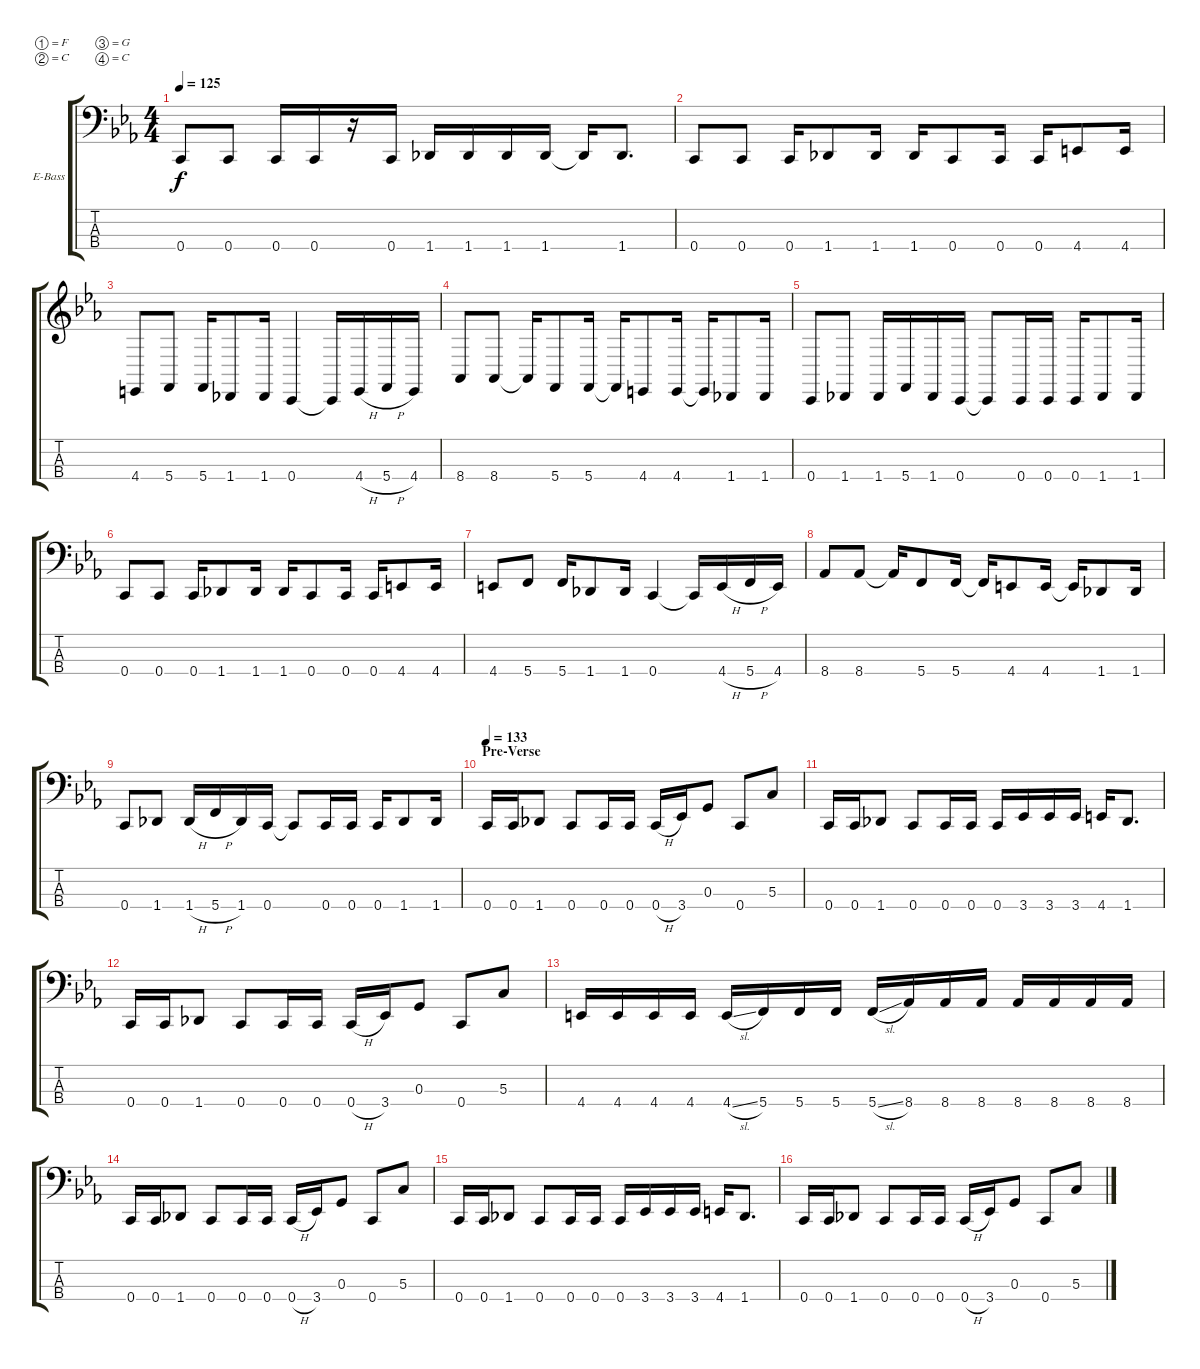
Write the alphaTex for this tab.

\bracketExtendMode groupsimilarinstruments
\firstSystemTrackNameOrientation horizontal
\otherSystemsTrackNameOrientation horizontal
\track ("Electric Bass" "E-Bass") {instrument electricbassfinger}
\staff {score tabs}
\tuning (F2 C2 G1 C1)
\ts (4 4)
\tempo 125
\clef f4
\ks cminor
0.4.8{dy f} 0.4.8 0.4.16 0.4.16 r.16 0.4.16 1.4.16 1.4.16 1.4.16 1.4.16 1.4{t}.16 1.4.8{d} |
0.4.8 0.4.8 0.4.16 1.4.8 1.4.16 1.4.16 0.4.8 0.4.16 0.4.16 4.4.8 4.4.16 |
\clef g2
4.4.8 5.4.8 5.4.16 1.4.8 1.4.16 0.4.4 0.4{t}.16 4.4{h}.16 5.4{h}.16 4.4.16 |
8.4.8 8.4.8 8.4{t}.16 5.4.8 5.4.16 5.4{t}.16 4.4.8 4.4.16 4.4{t}.16 1.4.8 1.4.16 |
0.4.8 1.4.8 1.4.16 5.4.16 1.4.16 0.4.16 0.4{t}.8 0.4.16 0.4.16 0.4.16 1.4.8 1.4.16 |
\clef f4
0.4.8 0.4.8 0.4.16 1.4.8 1.4.16 1.4.16 0.4.8 0.4.16 0.4.16 4.4.8 4.4.16 |
4.4.8 5.4.8 5.4.16 1.4.8 1.4.16 0.4.4 0.4{t}.16 4.4{h}.16 5.4{h}.16 4.4.16 |
8.4.8 8.4.8 8.4{t}.16 5.4.8 5.4.16 5.4{t}.16 4.4.8 4.4.16 4.4{t}.16 1.4.8 1.4.16 |
0.4.8 1.4.8 1.4{h}.16 5.4{h}.16 1.4.16 0.4.16 0.4{t}.8 0.4.16 0.4.16 0.4.16 1.4.8 1.4.16 |
\section ("" "Pre-Verse")
\tempo 133
0.4.16 0.4.16 1.4.8 0.4.8 0.4.16 0.4.16 0.4{h}.16 3.4.16 0.3.8 0.4.8 5.3.8 |
0.4.16 0.4.16 1.4.8 0.4.8 0.4.16 0.4.16 0.4.16 3.4.16 3.4.16 3.4.16 4.4.16 1.4.8{d} |
0.4.16 0.4.16 1.4.8 0.4.8 0.4.16 0.4.16 0.4{h}.16 3.4.16 0.3.8 0.4.8 5.3.8 |
4.4.16 4.4.16 4.4.16 4.4.16 4.4{sl}.16 5.4.16 5.4.16 5.4.16 5.4{sl}.16 8.4.16 8.4.16 8.4.16 8.4.16 8.4.16 8.4.16 8.4.16 |
0.4.16 0.4.16 1.4.8 0.4.8 0.4.16 0.4.16 0.4{h}.16 3.4.16 0.3.8 0.4.8 5.3.8 |
0.4.16 0.4.16 1.4.8 0.4.8 0.4.16 0.4.16 0.4.16 3.4.16 3.4.16 3.4.16 4.4.16 1.4.8{d} |
0.4.16 0.4.16 1.4.8 0.4.8 0.4.16 0.4.16 0.4{h}.16 3.4.16 0.3.8 0.4.8 5.3.8
